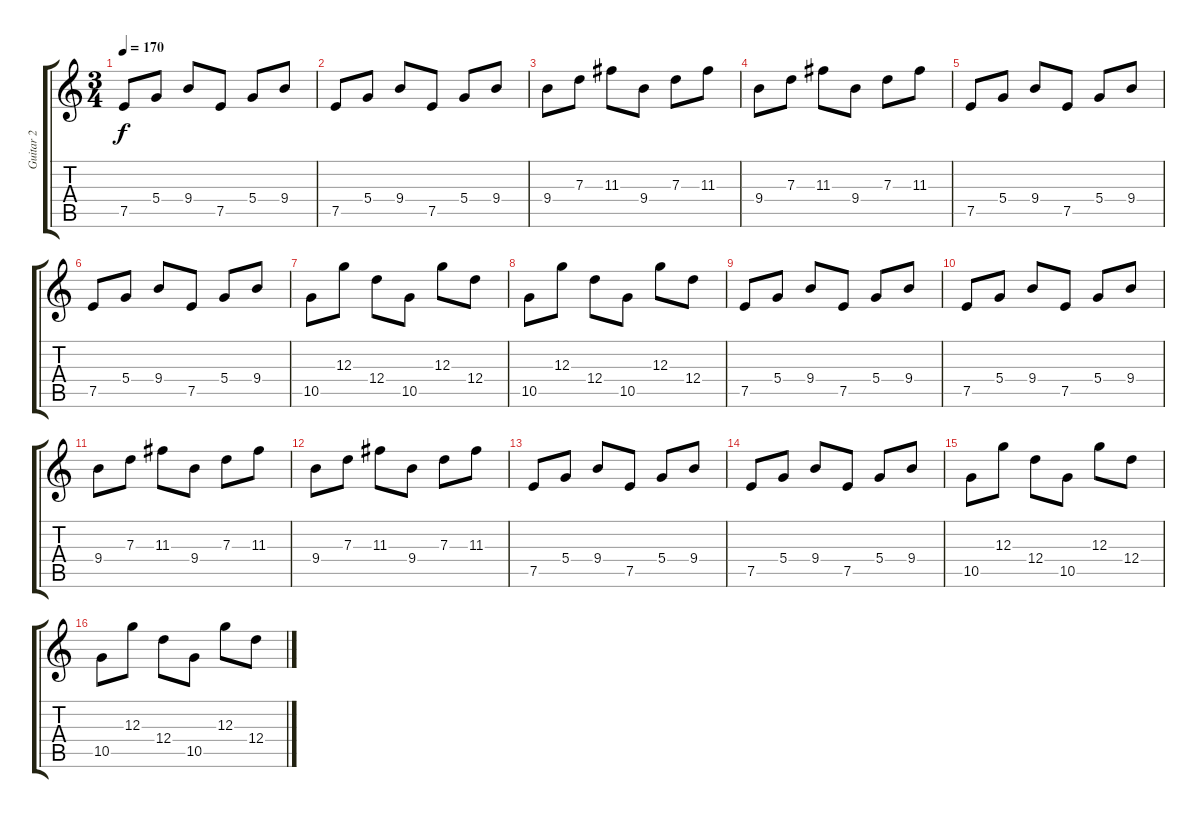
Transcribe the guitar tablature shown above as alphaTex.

\track ("Guitar 2" "Guitar 2") {instrument overdrivenguitar}
\staff {score tabs}
\tuning (E4 B3 G3 D3 A2 E2) {hide}
\ts (3 4)
\tempo 170
\clef g2
\ks c
7.5.8{dy f} 5.4.8 9.4.8 7.5.8 5.4.8 9.4.8 |
7.5.8 5.4.8 9.4.8 7.5.8 5.4.8 9.4.8 |
9.4.8 7.3.8 11.3.8 9.4.8 7.3.8 11.3.8 |
9.4.8 7.3.8 11.3.8 9.4.8 7.3.8 11.3.8 |
7.5.8 5.4.8 9.4.8 7.5.8 5.4.8 9.4.8 |
7.5.8 5.4.8 9.4.8 7.5.8 5.4.8 9.4.8 |
10.5.8 12.3.8 12.4.8 10.5.8 12.3.8 12.4.8 |
10.5.8 12.3.8 12.4.8 10.5.8 12.3.8 12.4.8 |
7.5.8 5.4.8 9.4.8 7.5.8 5.4.8 9.4.8 |
7.5.8 5.4.8 9.4.8 7.5.8 5.4.8 9.4.8 |
9.4.8 7.3.8 11.3.8 9.4.8 7.3.8 11.3.8 |
9.4.8 7.3.8 11.3.8 9.4.8 7.3.8 11.3.8 |
7.5.8 5.4.8 9.4.8 7.5.8 5.4.8 9.4.8 |
7.5.8 5.4.8 9.4.8 7.5.8 5.4.8 9.4.8 |
10.5.8 12.3.8 12.4.8 10.5.8 12.3.8 12.4.8 |
10.5.8 12.3.8 12.4.8 10.5.8 12.3.8 12.4.8
